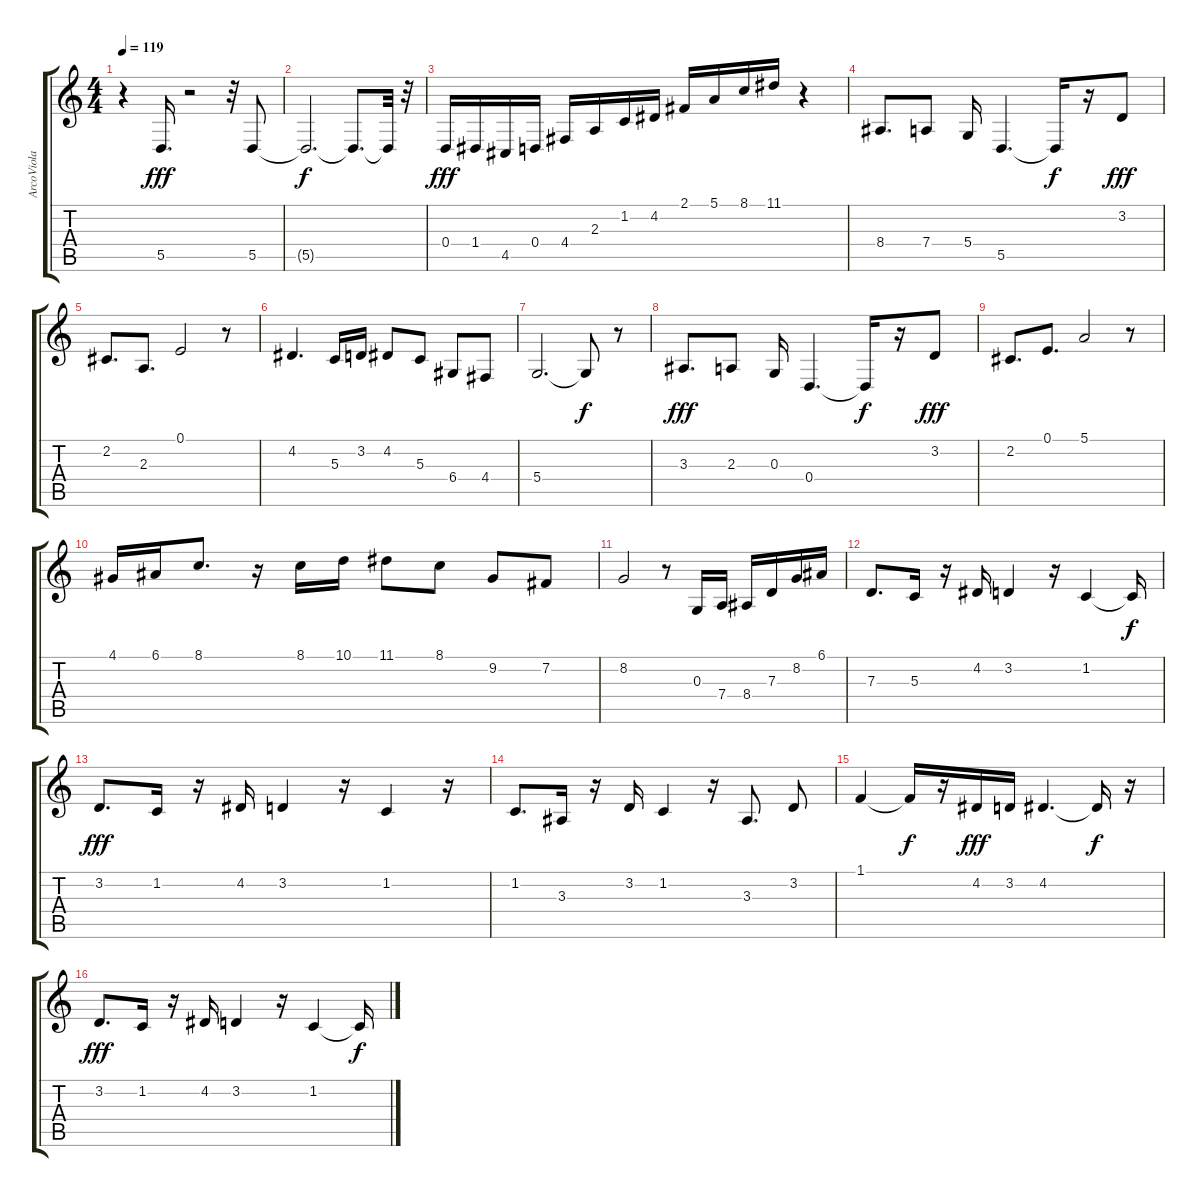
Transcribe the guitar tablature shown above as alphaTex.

\track ("ArcoViola                       " "ArcoViola ") {instrument synthstrings2}
\staff {score tabs}
\tuning (E4 B3 G3 D3 A2 E2) {hide}
\ts (4 4)
\tempo 119
\clef g2
\ks c
r.4{dy fff} 5.5.16{d} r.2 r.32 5.5.8 |
5.5{t}.2{d dy f} 5.5{t}.8{d} 5.5{t}.32 r.32 |
0.4.16{dy fff} 1.4.16 4.5.16 0.4.16 4.4.16 2.3.16 1.2.16 4.2.16 2.1.16 5.1.16 8.1.16 11.1.16 r.4 |
8.4.8{d} 7.4.8 5.4.16 5.5.4{d} 5.5{t}.16{dy f} r.16 3.2.8{dy fff} |
2.2.8{d} 2.3.8{d} 0.1.2 r.8 |
4.2.4{d} 5.3.16 3.2.16 4.2.8 5.3.8 6.4.8 4.4.8 |
5.4.2{d} 5.4{t}.8{dy f} r.8 |
3.3.8{d dy fff} 2.3.8 0.3.16 0.4.4{d} 0.4{t}.16{dy f} r.16 3.2.8{dy fff} |
2.2.8{d} 0.1.8{d} 5.1.2 r.8 |
4.1.16 6.1.16 8.1.8{d} r.16 8.1.16 10.1.16 11.1.8 8.1.8 9.2.8 7.2.8 |
8.2.2 r.8 0.3.16 7.4.16 8.4.16 7.3.16 8.2.16 6.1.16 |
7.3.8{d} 5.3.16 r.16 4.2.16 3.2.4 r.16 1.2.4 1.2{t}.16{dy f} |
3.2.8{d dy fff} 1.2.16 r.16 4.2.16 3.2.4 r.16 1.2.4 r.16 |
1.2.8{d} 3.3.16 r.16 3.2.16 1.2.4 r.16 3.3.8{d} 3.2.8 |
1.1.4 1.1{t}.16{dy f} r.16 4.2.16{dy fff} 3.2.16 4.2.4{d} 4.2{t}.16{dy f} r.16 |
3.2.8{d dy fff} 1.2.16 r.16 4.2.16 3.2.4 r.16 1.2.4 1.2{t}.16{dy f}
